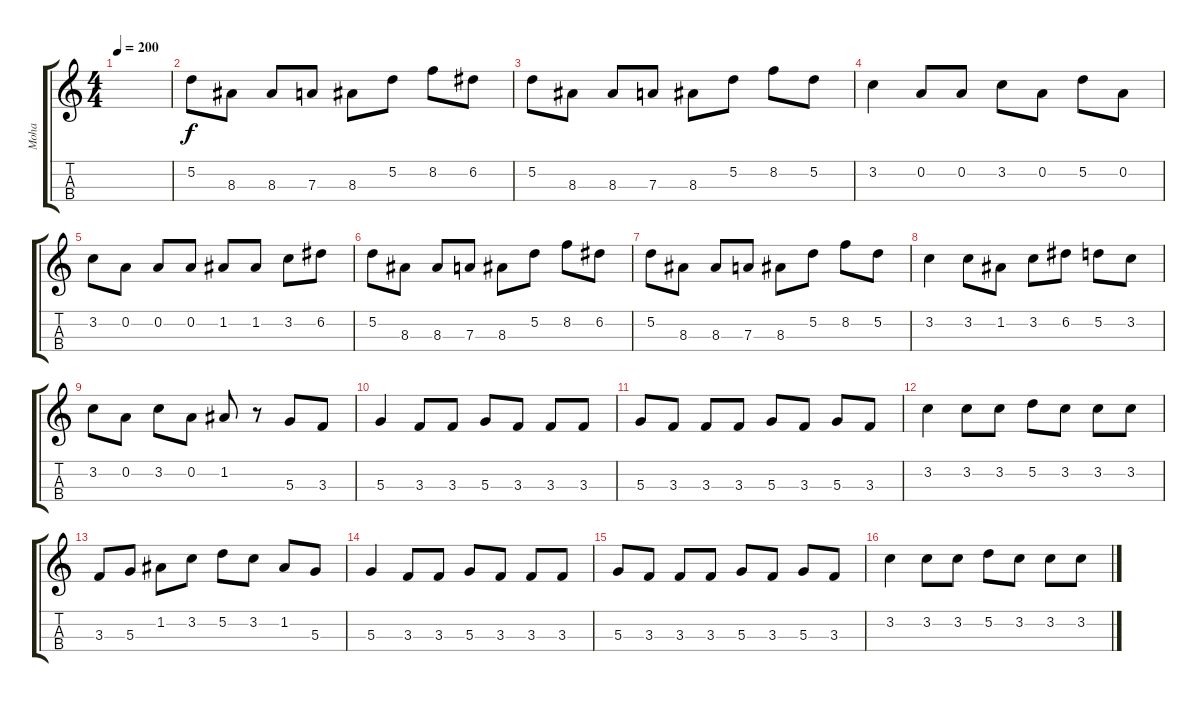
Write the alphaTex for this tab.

\track ("Moha" "Moha") {instrument violin}
\staff {score tabs}
\tuning (E5 A4 D4 G3) {hide}
\ts (4 4)
\tempo 200
\clef g2
\ks c
|
5.2.8 8.3.8 8.3.8 7.3.8 8.3.8 5.2.8 8.2.8 6.2.8 |
5.2.8 8.3.8 8.3.8 7.3.8 8.3.8 5.2.8 8.2.8 5.2.8 |
3.2.4 0.2.8 0.2.8 3.2.8 0.2.8 5.2.8 0.2.8 |
3.2.8 0.2.8 0.2.8 0.2.8 1.2.8 1.2.8 3.2.8 6.2.8 |
5.2.8 8.3.8 8.3.8 7.3.8 8.3.8 5.2.8 8.2.8 6.2.8 |
5.2.8 8.3.8 8.3.8 7.3.8 8.3.8 5.2.8 8.2.8 5.2.8 |
3.2.4 3.2.8 1.2.8 3.2.8 6.2.8 5.2.8 3.2.8 |
3.2.8 0.2.8 3.2.8 0.2.8 1.2.8 r.8 5.3.8 3.3.8 |
5.3.4 3.3.8 3.3.8 5.3.8 3.3.8 3.3.8 3.3.8 |
5.3.8 3.3.8 3.3.8 3.3.8 5.3.8 3.3.8 5.3.8 3.3.8 |
3.2.4 3.2.8 3.2.8 5.2.8 3.2.8 3.2.8 3.2.8 |
3.3.8 5.3.8 1.2.8 3.2.8 5.2.8 3.2.8 1.2.8 5.3.8 |
5.3.4 3.3.8 3.3.8 5.3.8 3.3.8 3.3.8 3.3.8 |
5.3.8 3.3.8 3.3.8 3.3.8 5.3.8 3.3.8 5.3.8 3.3.8 |
3.2.4 3.2.8 3.2.8 5.2.8 3.2.8 3.2.8 3.2.8
